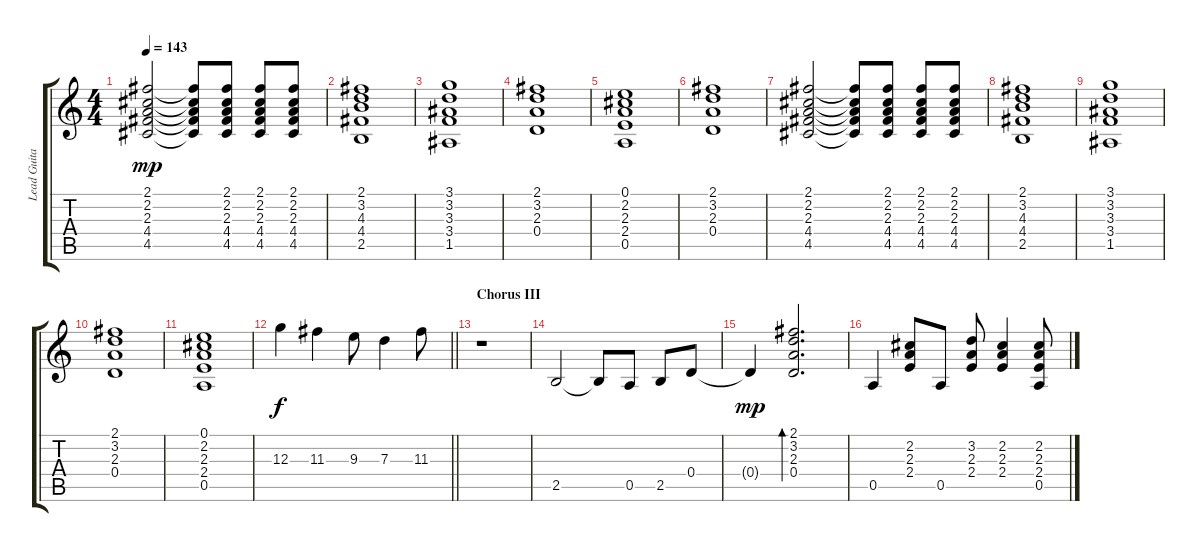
\track ("Lead Guitar" "Lead Guita") {instrument acousticguitarsteel}
\staff {score tabs}
\tuning (E4 B3 G3 D3 A2 E2) {hide}
\ts (4 4)
\tempo 143
\clef g2
\ks c
(2.1 2.2 2.3 4.4 4.5).2{dy mp} (2.1{t} 2.2{t} 2.3{t} 4.4{t} 4.5{t}).8 (2.1 2.2 2.3 4.4 4.5).8 (2.1 2.2 2.3 4.4 4.5).8 (2.1 2.2 2.3 4.4 4.5).8 |
(2.1 3.2 4.3 4.4 2.5).1 |
(3.1 3.2 3.3 3.4 1.5).1 |
(2.1 3.2 2.3 0.4).1 |
(0.1 2.2 2.3 2.4 0.5).1 |
(2.1 3.2 2.3 0.4).1 |
(2.1 2.2 2.3 4.4 4.5).2 (2.1{t} 2.2{t} 2.3{t} 4.4{t} 4.5{t}).8 (2.1 2.2 2.3 4.4 4.5).8 (2.1 2.2 2.3 4.4 4.5).8 (2.1 2.2 2.3 4.4 4.5).8 |
(2.1 3.2 4.3 4.4 2.5).1 |
(3.1 3.2 3.3 3.4 1.5).1 |
(2.1 3.2 2.3 0.4).1 |
(0.1 2.2 2.3 2.4 0.5).1 |
\barLineRight lightlight
12.3.4{dy f} 11.3.4 9.3.8 7.3.4 11.3.8 |
\section ("" "Chorus III")
r.1 |
2.5.2 2.5{t}.8 0.5.8 2.5.8 0.4.8 |
0.4{t}.4{dy mp} (2.1 3.2 2.3 0.4).2{d bd 240} |
0.5.4 (2.2 2.3 2.4).8 0.5.8 (3.2 2.3 2.4).8 (2.2 2.3 2.4).4 (2.2 2.3 2.4 0.5).8
